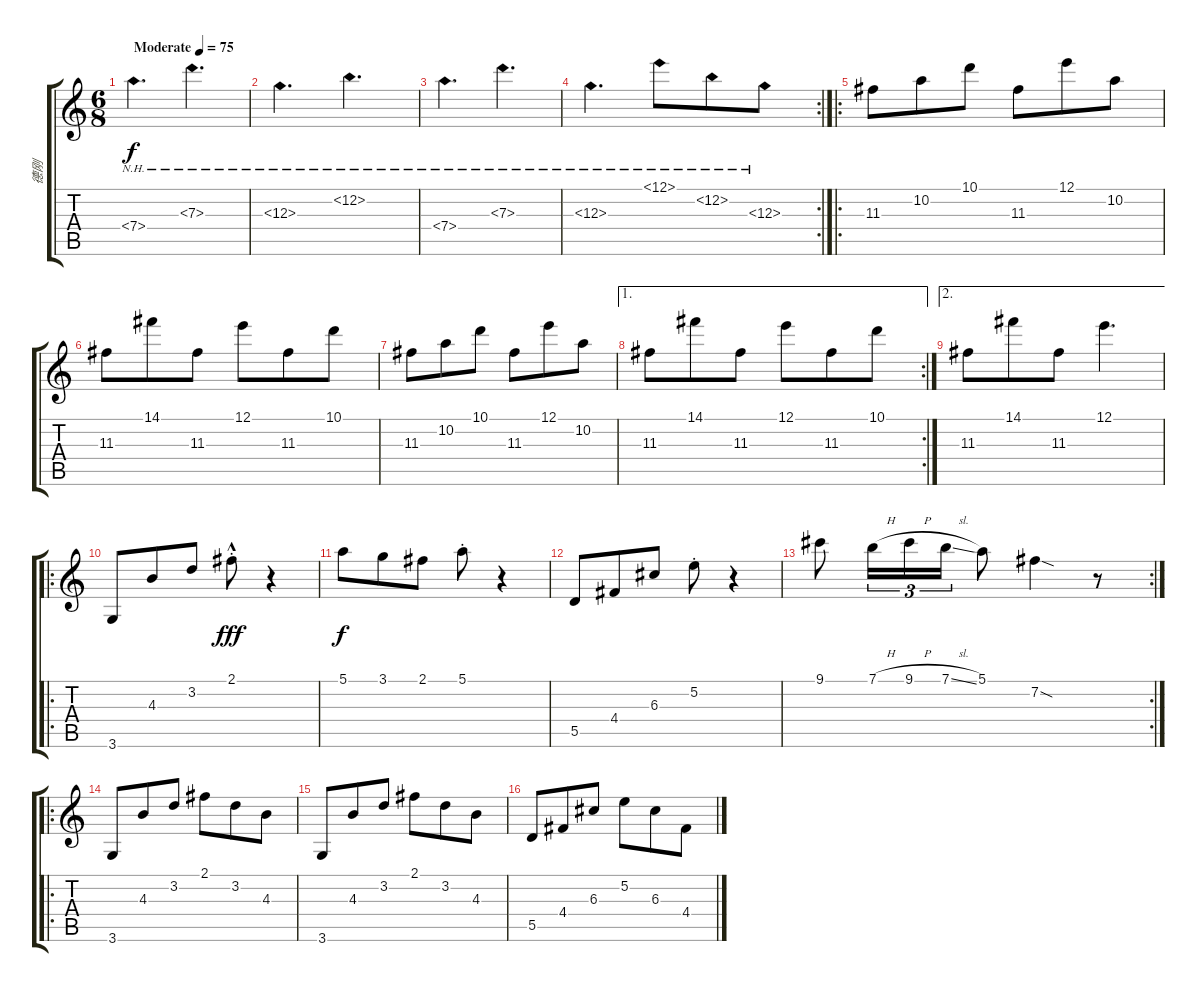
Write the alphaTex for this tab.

\track ("德刚" "德刚") {instrument acousticguitarsteel}
\staff {score tabs}
\tuning (E4 B3 G3 D3 A2 E2) {hide}
\ts (6 8)
\tempo (75 "Moderate")
\clef g2
\ks c
7.4{nh}.4{d dy f instrument acousticguitarsteel} 7.3{nh}.4{d} |
12.3{nh}.4{d} 12.2{nh}.4{d} |
7.4{nh}.4{d} 7.3{nh}.4{d} |
\rc 2
12.3{nh}.4{d} 12.1{nh}.8 12.2{nh}.8 12.3{nh}.8 |
\ro
11.3.8 10.2.8 10.1.8 11.3.8 12.1.8 10.2.8 |
11.3.8 14.1.8 11.3.8 12.1.8 11.3.8 10.1.8 |
11.3.8 10.2.8 10.1.8 11.3.8 12.1.8 10.2.8 |
\ae 1
\rc 2
11.3.8 14.1.8 11.3.8 12.1.8 11.3.8 10.1.8 |
\ae 2
11.3.8 14.1.8 11.3.8 12.1.4{d} |
\ro
3.6.8 4.3.8 3.2.8 2.1{hac st}.8{dy fff} r.4 |
5.1.8{dy f} 3.1.8 2.1.8 5.1{st}.8 r.4 |
5.5.8 4.4.8 6.3.8 5.2{st}.8 r.4 |
\rc 2
9.1.8 7.1{h}.16{tu (3 2)} 9.1{h}.16{tu (3 2)} 7.1{sl}.16{tu (3 2)} 5.1.8 7.2{sod}.4 r.8 |
\ro
3.6.8 4.3.8 3.2.8 2.1.8 3.2.8 4.3.8 |
3.6.8 4.3.8 3.2.8 2.1.8 3.2.8 4.3.8 |
5.5.8 4.4.8 6.3.8 5.2.8 6.3.8 4.4.8
